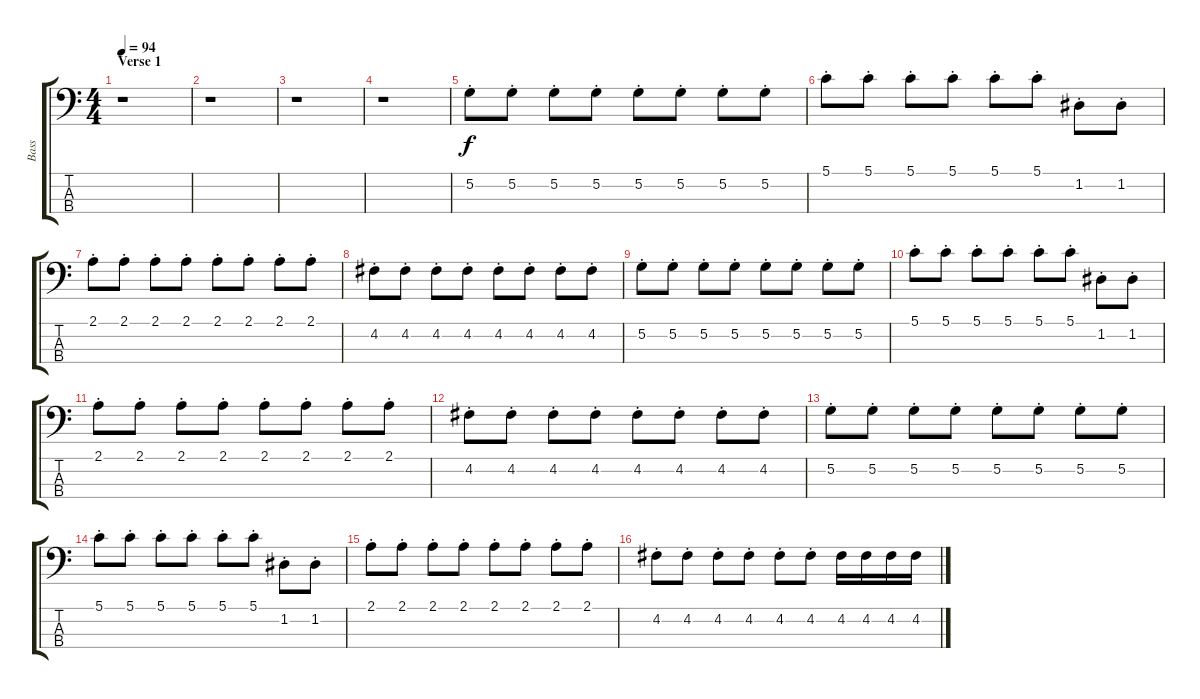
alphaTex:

\track ("Bass" "Bass") {instrument electricbasspick}
\staff {score tabs}
\tuning (G2 D2 A1 E1) {hide}
\ts (4 4)
\section ("" "Verse 1")
\tempo 94
\clef f4
\ks c
r.1{dy f volume 13 instrument electricbasspick} |
r.1 |
r.1 |
r.1 |
5.2{st}.8 5.2{st}.8 5.2{st}.8 5.2{st}.8 5.2{st}.8 5.2{st}.8 5.2{st}.8 5.2{st}.8 |
5.1{st}.8 5.1{st}.8 5.1{st}.8 5.1{st}.8 5.1{st}.8 5.1{st}.8 1.2{st}.8 1.2{st}.8 |
2.1{st}.8 2.1{st}.8 2.1{st}.8 2.1{st}.8 2.1{st}.8 2.1{st}.8 2.1{st}.8 2.1{st}.8 |
4.2{st}.8 4.2{st}.8 4.2{st}.8 4.2{st}.8 4.2{st}.8 4.2{st}.8 4.2{st}.8 4.2{st}.8 |
5.2{st}.8 5.2{st}.8 5.2{st}.8 5.2{st}.8 5.2{st}.8 5.2{st}.8 5.2{st}.8 5.2{st}.8 |
5.1{st}.8 5.1{st}.8 5.1{st}.8 5.1{st}.8 5.1{st}.8 5.1{st}.8 1.2{st}.8 1.2{st}.8 |
2.1{st}.8 2.1{st}.8 2.1{st}.8 2.1{st}.8 2.1{st}.8 2.1{st}.8 2.1{st}.8 2.1{st}.8 |
4.2{st}.8 4.2{st}.8 4.2{st}.8 4.2{st}.8 4.2{st}.8 4.2{st}.8 4.2{st}.8 4.2{st}.8 |
5.2{st}.8 5.2{st}.8 5.2{st}.8 5.2{st}.8 5.2{st}.8 5.2{st}.8 5.2{st}.8 5.2{st}.8 |
5.1{st}.8 5.1{st}.8 5.1{st}.8 5.1{st}.8 5.1{st}.8 5.1{st}.8 1.2{st}.8 1.2{st}.8 |
2.1{st}.8 2.1{st}.8 2.1{st}.8 2.1{st}.8 2.1{st}.8 2.1{st}.8 2.1{st}.8 2.1{st}.8 |
4.2{st}.8 4.2{st}.8 4.2{st}.8 4.2{st}.8 4.2{st}.8 4.2{st}.8 4.2.16 4.2.16 4.2.16 4.2.16
